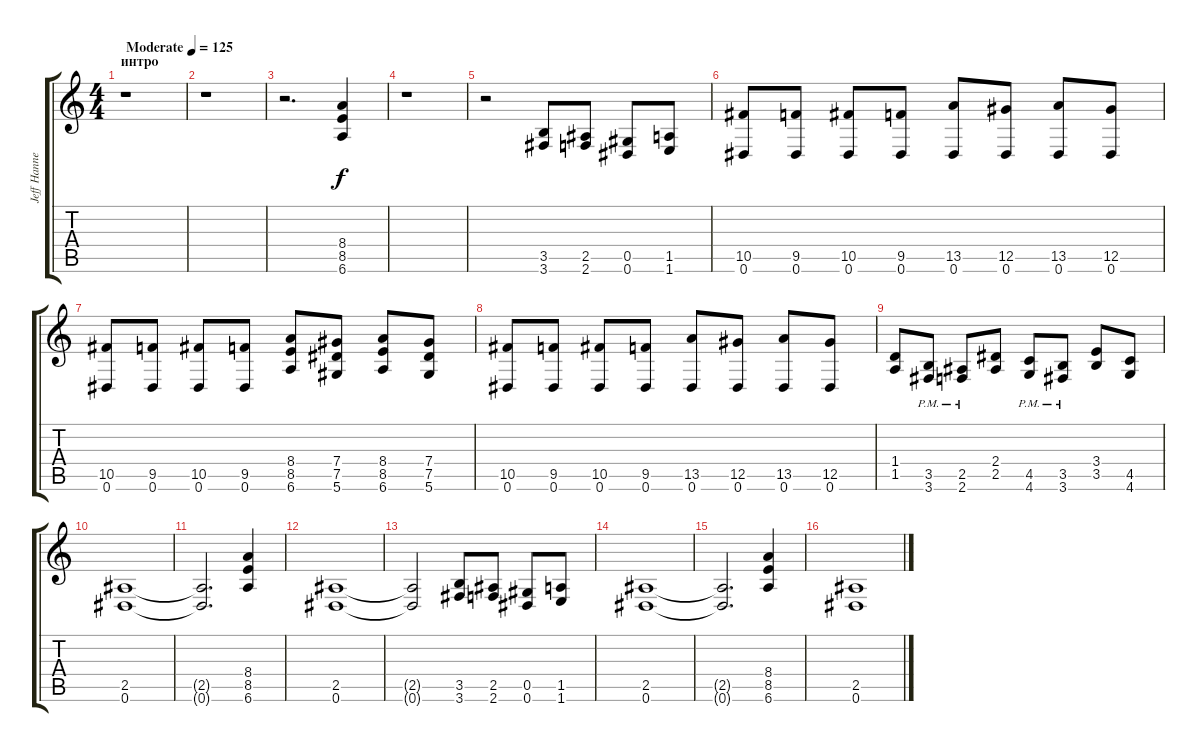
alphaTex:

\track ("Jeff Hanneman" "Jeff Hanne") {instrument distortionguitar}
\staff {score tabs}
\tuning (Eb4 Bb3 Gb3 Db3 Ab2 Eb2) {hide}
\ts (4 4)
\section ("" "интро")
\tempo (125 "Moderate")
\clef g2
\ks c
r.1{dy f instrument distortionguitar} |
r.1 |
r.2{d} (8.4 8.5 6.6).4 |
r.1 |
r.2 (3.5 3.6).8 (2.5 2.6).8 (0.5 0.6).8 (1.5 1.6).8 |
(10.5 0.6).8 (9.5 0.6).8 (10.5 0.6).8 (9.5 0.6).8 (13.5 0.6).8 (12.5 0.6).8 (13.5 0.6).8 (12.5 0.6).8 |
(10.5 0.6).8 (9.5 0.6).8 (10.5 0.6).8 (9.5 0.6).8 (8.4 8.5 6.6).8 (7.4 7.5 5.6).8 (8.4 8.5 6.6).8 (7.4 7.5 5.6).8 |
(10.5 0.6).8 (9.5 0.6).8 (10.5 0.6).8 (9.5 0.6).8 (13.5 0.6).8 (12.5 0.6).8 (13.5 0.6).8 (12.5 0.6).8 |
(1.4 1.5).8 (3.5{pm} 3.6{pm}).8 (2.5{pm} 2.6{pm}).8 (2.4 2.5).8 (4.5{pm} 4.6{pm}).8 (3.5{pm} 3.6{pm}).8 (3.4 3.5).8 (4.5 4.6).8 |
(2.5 0.6).1 |
(2.5{t} 0.6{t}).2{d} (8.4 8.5 6.6).4 |
(2.5 0.6).1 |
(2.5{t} 0.6{t}).2 (3.5 3.6).8 (2.5 2.6).8 (0.5 0.6).8 (1.5 1.6).8 |
(2.5 0.6).1 |
(2.5{t} 0.6{t}).2{d} (8.4 8.5 6.6).4 |
(2.5 0.6).1
